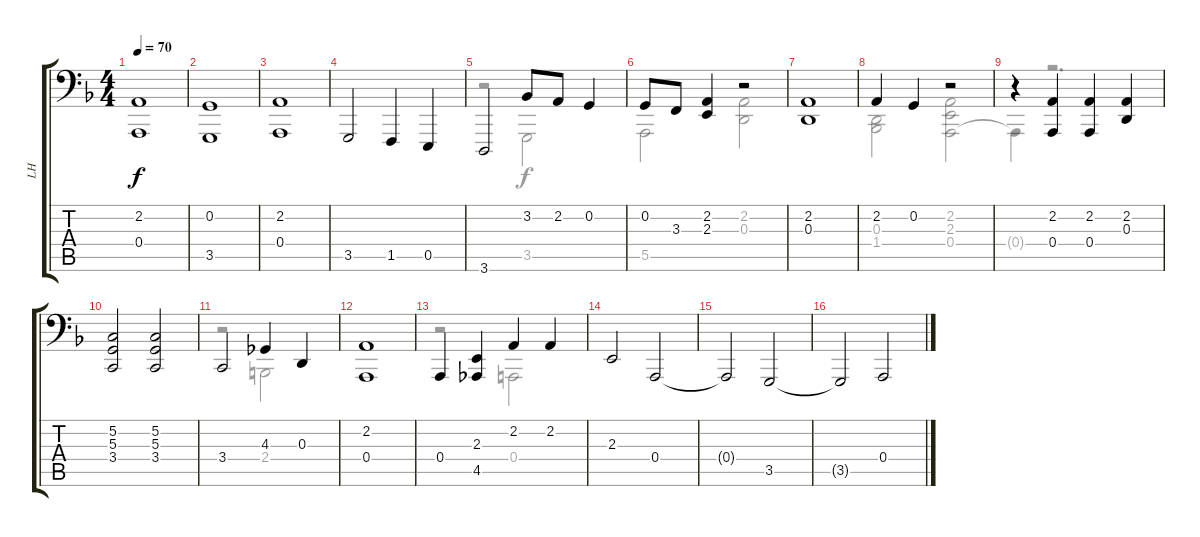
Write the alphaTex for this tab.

\track ("LH" "LH") {instrument brightacousticpiano}
\staff {score tabs}
\tuning (B2 G2 D2 A1 E1 B0) {hide}
\voice
\ts (4 4)
\tempo 70
\clef f4
\ks f
(2.2 0.4).1{dy f instrument brightacousticpiano} |
(0.2 3.5).1 |
(2.2 0.4).1 |
3.5.2 1.5.4 0.5.4 |
3.6.2 3.2.8 2.2.8 0.2.4 |
0.2.8 3.3.8 (2.2 2.3).4 r.2 |
(2.2 0.3).1 |
2.2.4 0.2.4 r.2 |
r.4 (2.2 0.4).4 (2.2 0.4).4 (2.2 0.3).4 |
(5.2 5.3 3.4).2 (5.2 5.3 3.4).2 |
3.4.2 4.3.4 0.3.4 |
(2.2 0.4).1 |
0.4.4 (2.3 4.5).4 2.2.4 2.2.4 |
2.3.2 0.4.2 |
0.4{t}.2 3.5.2 |
3.5{t}.2 0.4.2
\voice
\clef f4
\ottava regular
\simile none
\ks f
|
|
|
|
r.2 3.5.2 |
5.5.2 (2.2 0.3).2 |
|
(0.3 1.4).2 (2.2 2.3 0.4).2 |
0.4{t}.4 r.2{d} |
|
r.2 2.4.2 |
|
r.2 0.4.2 |
|
|
